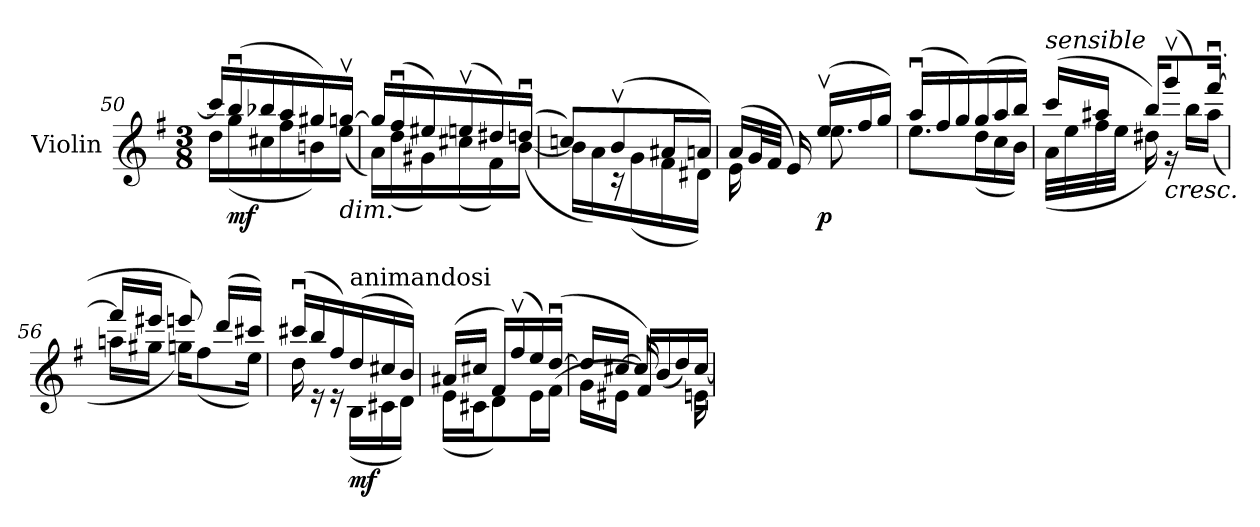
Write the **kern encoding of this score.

**kern	**dynam
*part1	*part1
*staff1	*staff1
*I"Violin	*
*I'Vln.	*
*clefG2	*
*k[f#]	*
*M3/8	*
=50	=50
*^	*
16ccc#/LL]	16dd\LL	.
!	!	!LO:DY:b
(>16bbu/	(<16gg\	mf
16bb-X/	16cc#X\	.
16aa/	16ff#\	.
16gg#X/)	16bn\)	.
!LO:TX:b:i:t=dim.	!	!
[16ggnv/JJ	(<16ee\JJ	.
=51	=51	=51
16gg/LL]	16a\LL)	.
(>16ff#u/	(<16dd\	.
16ee#X/)	16g#X\)	.
(>16eenv/	(<16cc#X\	.
16dd#X/)	16f#\)	.
(>16ddnu/JJ	(<[16b\JJ	.
=52	=52	=52
8ccn/L)	16b\LL]	.
.	16a\)	.
(>8bv/	16r	.
.	(<16g\	.
16a#X/L	16f#\	.
16an/JJ)	16d#X\JJ)	.
!!LO:LB:g=z	!!
=53	=53	=53
(>16a/LL	16e\	.
32g/L	8ryy	.
32f#/JJJ	.	.
16e/)	.	.
!	!	!LO:DY:b
(>16eev/LL	8.ee<\	p
16ff#/	.	.
16gg/JJ)	.	.
=54	=54	=54
(>16aau/LL	8.ee<\L	.
16ff#/	.	.
16gg/)	.	.
(>16gg/	(<16dd\L	.
16aa/	16cc\	.
16bb/JJ)	16b\JJ)	.
=55	=55	=55
!LO:TX:i:t=sensible	!	!
(>16ccc/LL	(<32a\LLL	.
.	32ee\	.
16aa#X/JJ	32ff#\	.
.	32ee\JJJ	.
16bb/KL)	16dd#X\)	.
!LO:TX:b:i:t=cresc.	!	!
(>8gggv/	16r	.
.	16bb\LL)	.
(>[16fff#u/Jk	(<16aa#\JJ	.
=56	=56	=56
16fff#/LL]	16aan\LL	.
16eee#X/JJ	16gg#X\JJ	.
8eeen/)	16ggn\KL)	.
.	(<8ff#\	.
(>16ddd/LL	.	.
16ccc#X/JJ)	16ee\Jk)	.
!!LO:LB:g=z	!!
=57	=57	=57
(>16ccc#Xu/LL	16dd\	.
16bb/	16r	.
16ff#/)	16r	.
!LO:TX:a:t=animandosi	!	!
!	!	!LO:DY:b
(>16dd/	(<16B\LL	mf
16cc#X/	16c#X\	.
16b/JJ)	16d\JJ)	.
=58	=58	=58
(>16a#X/LL	(<16e\LL	.
16cc#X/JJ	16c#X\J	.
16f#/LL)	8d\)	.
(>16ff#v/	.	.
16ee/)	16e\L	.
(>[16ddu/JJ	(<16f#\JJ	.
=59	=59	=59
16dd/LL]	16g\LL	.
[16cc#X/JJ	16e#X\JJ	.
16cc#/])	16f#/LL)	.
16ryy	(<16b/	.
16ryy	16dd/)	.
16en\	[16cc#u/JJ	.
*v	*v	*
=	=
*-	*-
